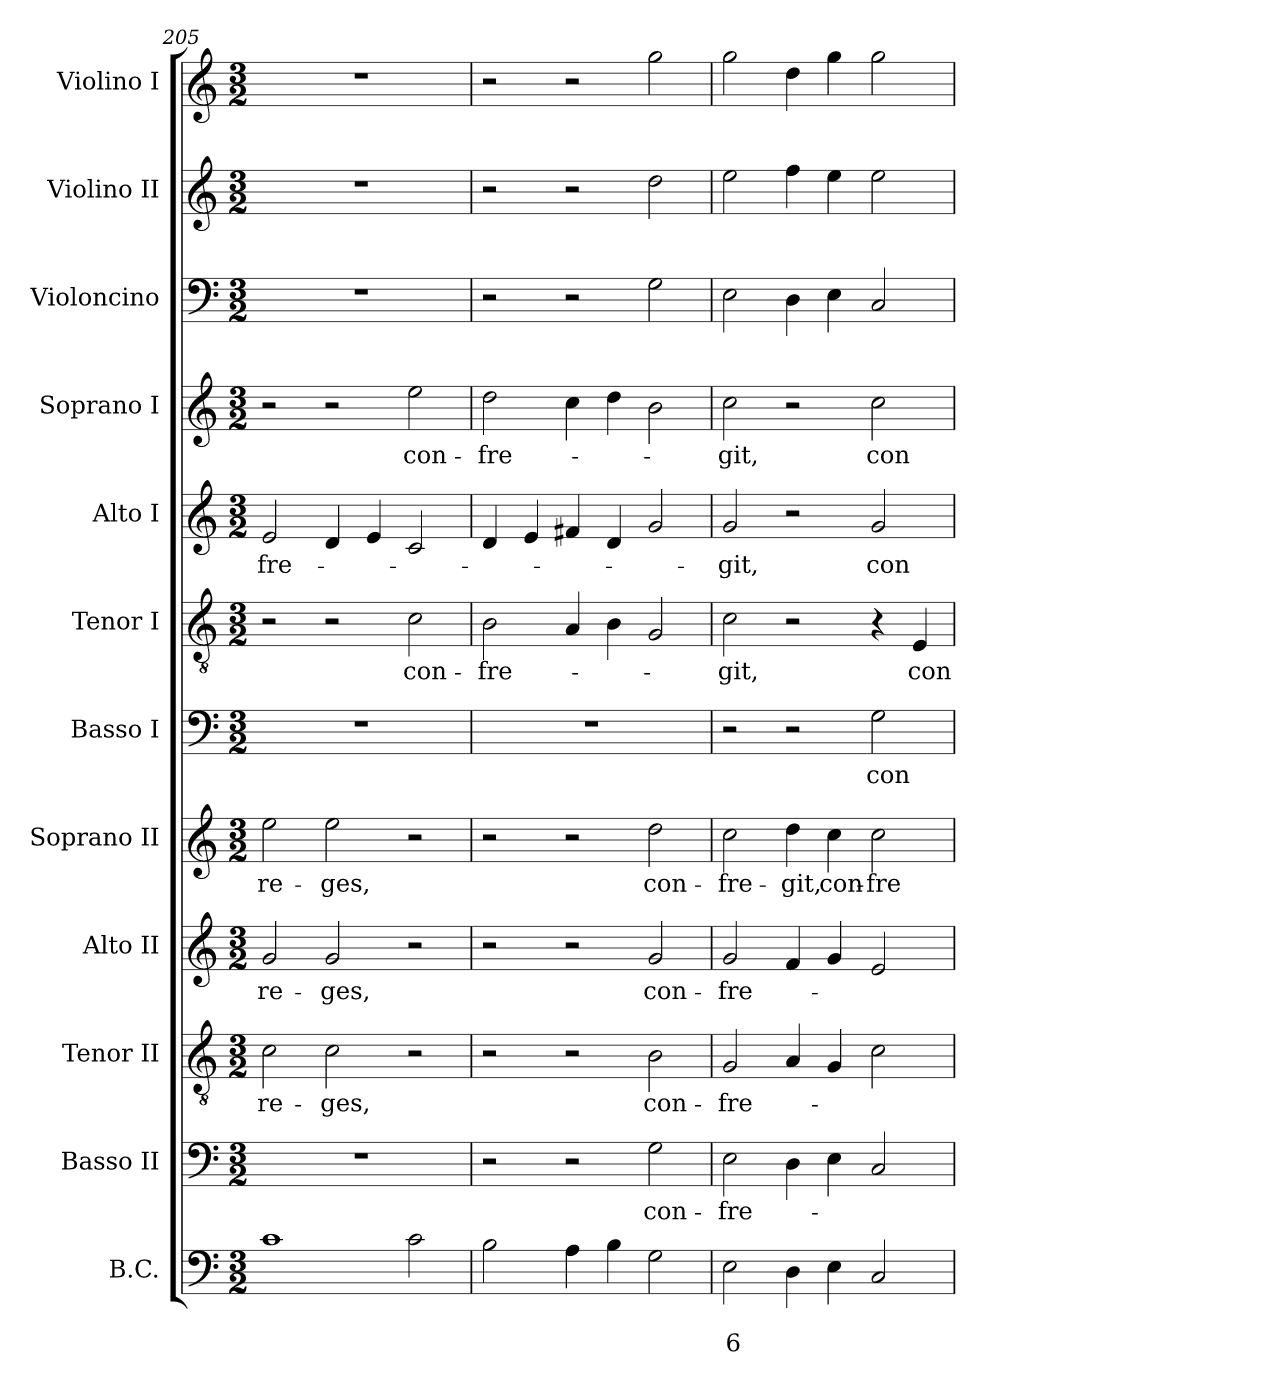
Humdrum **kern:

**kern	**text	**text	**kern	**text	**kern	**text	**kern	**text	**kern	**text	**kern	**text	**kern	**text	**kern	**text	**kern	**text	**kern	**kern	**kern
*part12	*part12	*part12	*part11	*part11	*part10	*part10	*part9	*part9	*part8	*part8	*part7	*part7	*part6	*part6	*part5	*part5	*part4	*part4	*part3	*part2	*part1
*staff12	*staff12	*staff12	*staff11	*staff11	*staff10	*staff10	*staff9	*staff9	*staff8	*staff8	*staff7	*staff7	*staff6	*staff6	*staff5	*staff5	*staff4	*staff4	*staff3	*staff2	*staff1
*I"B.C.	*	*	*I"Basso II	*	*I"Tenor II	*	*I"Alto II	*	*I"Soprano II	*	*I"Basso I	*	*I"Tenor I	*	*I"Alto I	*	*I"Soprano I	*	*I"Violoncino	*I"Violino II	*I"Violino I
*I'BC	*	*	*I'B 2	*	*I'T 2	*	*I'A 2	*	*I'S 2	*	*I'B 1	*	*I'T 1	*	*I'A 1	*	*I'S 1	*	*I'Vc.	*I'Vln. II	*I'Vln. I
*clefF4	*	*	*clefF4	*	*clefGv2	*	*clefG2	*	*clefG2	*	*clefF4	*	*clefGv2	*	*clefG2	*	*clefG2	*	*clefF4	*clefG2	*clefG2
*k[]	*	*	*k[]	*	*k[]	*	*k[]	*	*k[]	*	*k[]	*	*k[]	*	*k[]	*	*k[]	*	*k[]	*k[]	*k[]
*C:	*	*	*C:	*	*C:	*	*C:	*	*C:	*	*C:	*	*C:	*	*C:	*	*C:	*	*C:	*C:	*C:
*M3/2	*	*	*M3/2	*	*M3/2	*	*M3/2	*	*M3/2	*	*M3/2	*	*M3/2	*	*M3/2	*	*M3/2	*	*M3/2	*M3/2	*M3/2
=205	=205	=205	=205	=205	=205	=205	=205	=205	=205	=205	=205	=205	=205	=205	=205	=205	=205	=205	=205	=205	=205
!	!	!	!	!	!	!LO:LY:b	!	!	!	!	!	!	!	!	!	!	!	!	!	!	!
!	!	!	!	!	!	!	!	!LO:LY:b	!	!	!	!	!	!	!	!	!	!	!	!	!
!	!	!	!	!	!	!	!	!	!	!LO:LY:b	!	!	!	!	!	!	!	!	!	!	!
!	!	!	!	!	!	!	!	!	!	!	!	!	!	!	!	!LO:LY:b	!	!	!	!	!
1c	.	.	1.r	.	2c\	re-	2g/	re-	2ee\	re-	1.r	.	2r	.	2e/	-fre-	2r	.	1.r	1.r	1.r
!	!	!	!	!	!	!LO:LY:b	!	!	!	!	!	!	!	!	!	!	!	!	!	!	!
!	!	!	!	!	!	!	!	!LO:LY:b	!	!	!	!	!	!	!	!	!	!	!	!	!
!	!	!	!	!	!	!	!	!	!	!LO:LY:b	!	!	!	!	!	!	!	!	!	!	!
.	.	.	.	.	2c\	-ges,	2g/	-ges,	2ee\	-ges,	.	.	2r	.	4d/	.	2r	.	.	.	.
.	.	.	.	.	.	.	.	.	.	.	.	.	.	.	4e/	.	.	.	.	.	.
!	!	!	!	!	!	!	!	!	!	!	!	!	!	!LO:LY:b	!	!	!	!	!	!	!
!	!	!	!	!	!	!	!	!	!	!	!	!	!	!	!	!	!	!LO:LY:b	!	!	!
2c\	.	.	.	.	2r	.	2r	.	2r	.	.	.	2c\	con-	2c/	.	2ee\	con-	.	.	.
!!LO:PB:g=z
=206	=206	=206	=206	=206	=206	=206	=206	=206	=206	=206	=206	=206	=206	=206	=206	=206	=206	=206	=206	=206	=206
!	!	!	!	!	!	!	!	!	!	!	!	!	!	!LO:LY:b	!	!	!	!	!	!	!
!	!	!	!	!	!	!	!	!	!	!	!	!	!	!	!	!	!	!LO:LY:b	!	!	!
2B\	.	.	2r	.	2r	.	2r	.	2r	.	1.r	.	2B\	-fre-	4d/	.	2dd\	-fre-	2r	2r	2r
.	.	.	.	.	.	.	.	.	.	.	.	.	.	.	4e/	.	.	.	.	.	.
4A\	.	.	2r	.	2r	.	2r	.	2r	.	.	.	4A/	.	4f#X/	.	4cc\	.	2r	2r	2r
4B\	.	.	.	.	.	.	.	.	.	.	.	.	4B\	.	4d/	.	4dd\	.	.	.	.
!	!	!	!	!LO:LY:b	!	!	!	!	!	!	!	!	!	!	!	!	!	!	!	!	!
!	!	!	!	!	!	!LO:LY:b	!	!	!	!	!	!	!	!	!	!	!	!	!	!	!
!	!	!	!	!	!	!	!	!LO:LY:b	!	!	!	!	!	!	!	!	!	!	!	!	!
!	!	!	!	!	!	!	!	!	!	!LO:LY:b	!	!	!	!	!	!	!	!	!	!	!
2G\	.	.	2G\	con-	2B\	con-	2g/	con-	2dd\	con-	.	.	2G/	.	2g/	.	2b\	.	2G\	2dd\	2gg\
=207	=207	=207	=207	=207	=207	=207	=207	=207	=207	=207	=207	=207	=207	=207	=207	=207	=207	=207	=207	=207	=207
!	!	!LO:LY:b	!	!	!	!	!	!	!	!	!	!	!	!	!	!	!	!	!	!	!
!	!	!	!	!LO:LY:b	!	!	!	!	!	!	!	!	!	!	!	!	!	!	!	!	!
!	!	!	!	!	!	!LO:LY:b	!	!	!	!	!	!	!	!	!	!	!	!	!	!	!
!	!	!	!	!	!	!	!	!LO:LY:b	!	!	!	!	!	!	!	!	!	!	!	!	!
!	!	!	!	!	!	!	!	!	!	!LO:LY:b	!	!	!	!	!	!	!	!	!	!	!
!	!	!	!	!	!	!	!	!	!	!	!	!	!	!LO:LY:b	!	!	!	!	!	!	!
!	!	!	!	!	!	!	!	!	!	!	!	!	!	!	!	!LO:LY:b	!	!	!	!	!
!	!	!	!	!	!	!	!	!	!	!	!	!	!	!	!	!	!	!LO:LY:b	!	!	!
2E\	.	6	2E\	-fre-	2G/	-fre-	2g/	-fre-	2cc\	-fre-	2r	.	2c\	-git,	2g/	-git,	2cc\	-git,	2E\	2ee\	2gg\
!	!	!	!	!	!	!	!	!	!	!LO:LY:b	!	!	!	!	!	!	!	!	!	!	!
4D\	.	.	4D\	.	4A/	.	4f/	.	4dd\	-git,	2r	.	2r	.	2r	.	2r	.	4D\	4ff\	4dd\
!	!	!	!	!	!	!	!	!	!	!LO:LY:b	!	!	!	!	!	!	!	!	!	!	!
4E\	.	.	4E\	.	4G/	.	4g/	.	4cc\	con-	.	.	.	.	.	.	.	.	4E\	4ee\	4gg\
!	!	!	!	!	!	!	!	!	!	!LO:LY:b	!	!	!	!	!	!	!	!	!	!	!
!	!	!	!	!	!	!	!	!	!	!	!	!LO:LY:b	!	!	!	!	!	!	!	!	!
!	!	!	!	!	!	!	!	!	!	!	!	!	!	!	!	!LO:LY:b	!	!	!	!	!
!	!	!	!	!	!	!	!	!	!	!	!	!	!	!	!	!	!	!LO:LY:b	!	!	!
2C/	.	.	2C/	.	2c\	.	2e/	.	2cc\	-fre-	2G\	con-	4r	.	2g/	con-	2cc\	con-	2C/	2ee\	2gg\
!	!	!	!	!	!	!	!	!	!	!	!	!	!	!LO:LY:b	!	!	!	!	!	!	!
.	.	.	.	.	.	.	.	.	.	.	.	.	4E/	con-	.	.	.	.	.	.	.
=	=	=	=	=	=	=	=	=	=	=	=	=	=	=	=	=	=	=	=	=	=
*-	*-	*-	*-	*-	*-	*-	*-	*-	*-	*-	*-	*-	*-	*-	*-	*-	*-	*-	*-	*-	*-
